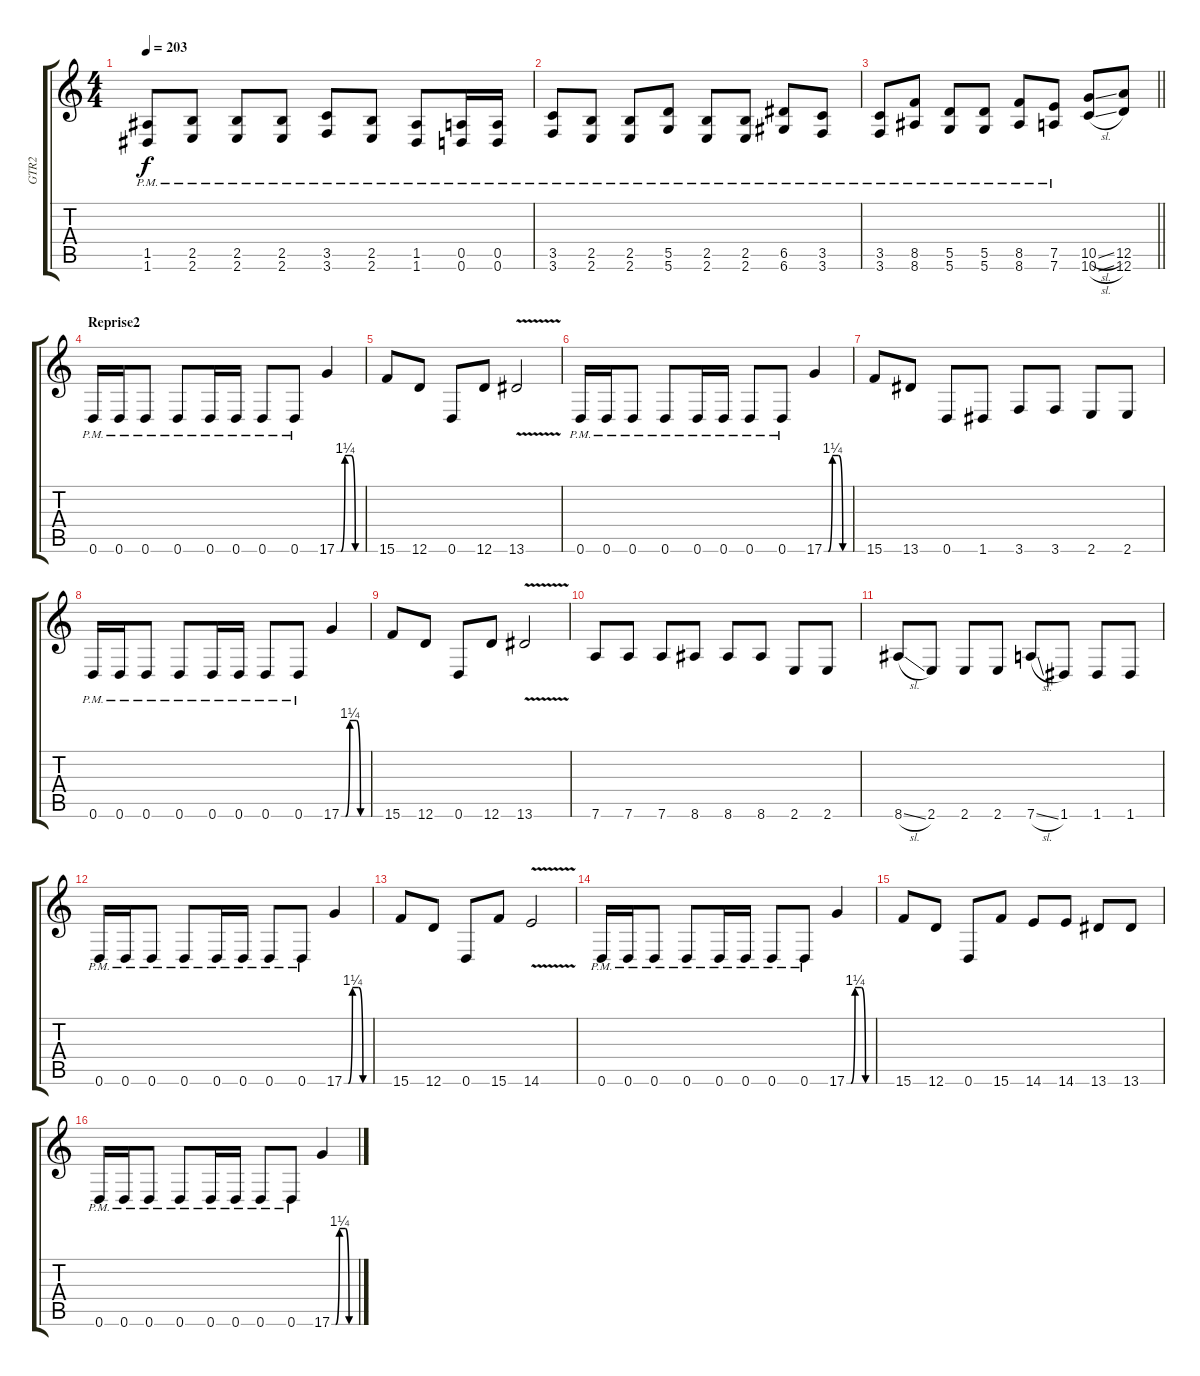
\track ("GTR2" "GTR2") {instrument distortionguitar}
\staff {score tabs}
\tuning (E4 B3 G3 D3 A2 D2) {hide}
\ts (4 4)
\tempo 203
\clef g2
\ks c
(1.5{pm} 1.6{pm}).8{dy f} (2.5{pm} 2.6{pm}).8 (2.5{pm} 2.6{pm}).8 (2.5{pm} 2.6{pm}).8 (3.5{pm} 3.6{pm}).8 (2.5{pm} 2.6{pm}).8 (1.5{pm} 1.6{pm}).8 (0.5{pm} 0.6{pm}).16 (0.5{pm} 0.6{pm}).16 |
(3.5{pm} 3.6{pm}).8 (2.5{pm} 2.6{pm}).8 (2.5{pm} 2.6{pm}).8 (5.5{pm} 5.6{pm}).8 (2.5{pm} 2.6{pm}).8 (2.5{pm} 2.6{pm}).8 (6.5{pm} 6.6{pm}).8 (3.5{pm} 3.6{pm}).8 |
\barLineRight lightlight
(3.5{pm} 3.6{pm}).8 (8.5{pm} 8.6{pm}).8 (5.5{pm} 5.6{pm}).8 (5.5{pm} 5.6{pm}).8 (8.5{pm} 8.6{pm}).8 (7.5{pm} 7.6{pm}).8 (10.5{sl} 10.6{sl}).8 (12.5 12.6).8 |
\section ("" "Reprise2")
0.6{pm}.16 0.6{pm}.16 0.6{pm}.8 0.6{pm}.8 0.6{pm}.16 0.6{pm}.16 0.6{pm}.8 0.6{pm}.8 17.6{be (custom 0 0 10 0 20 5 35 5 45 0 60 0)}.4 |
15.6.8 12.6.8 0.6.8 12.6.8 13.6{v}.2 |
0.6{pm}.16 0.6{pm}.16 0.6{pm}.8 0.6{pm}.8 0.6{pm}.16 0.6{pm}.16 0.6{pm}.8 0.6{pm}.8 17.6{be (custom 0 0 10 0 20 5 35 5 45 0 60 0)}.4 |
15.6.8 13.6.8 0.6.8 1.6.8 3.6.8 3.6.8 2.6.8 2.6.8 |
0.6{pm}.16 0.6{pm}.16 0.6{pm}.8 0.6{pm}.8 0.6{pm}.16 0.6{pm}.16 0.6{pm}.8 0.6{pm}.8 17.6{be (custom 0 0 10 0 20 5 35 5 45 0 60 0)}.4 |
15.6.8 12.6.8 0.6.8 12.6.8 13.6{v}.2 |
7.6.8 7.6.8 7.6.8 8.6.8 8.6.8 8.6.8 2.6.8 2.6.8 |
8.6{sl}.8 2.6.8 2.6.8 2.6.8 7.6{sl}.8 1.6.8 1.6.8 1.6.8 |
0.6{pm}.16 0.6{pm}.16 0.6{pm}.8 0.6{pm}.8 0.6{pm}.16 0.6{pm}.16 0.6{pm}.8 0.6{pm}.8 17.6{be (custom 0 0 10 0 20 5 35 5 45 0 60 0)}.4 |
15.6.8 12.6.8 0.6.8 15.6.8 14.6{v}.2 |
0.6{pm}.16 0.6{pm}.16 0.6{pm}.8 0.6{pm}.8 0.6{pm}.16 0.6{pm}.16 0.6{pm}.8 0.6{pm}.8 17.6{be (custom 0 0 10 0 20 5 35 5 45 0 60 0)}.4 |
15.6.8 12.6.8 0.6.8 15.6.8 14.6.8 14.6.8 13.6.8 13.6.8 |
0.6{pm}.16 0.6{pm}.16 0.6{pm}.8 0.6{pm}.8 0.6{pm}.16 0.6{pm}.16 0.6{pm}.8 0.6{pm}.8 17.6{be (custom 0 0 10 0 20 5 35 5 45 0 60 0)}.4
